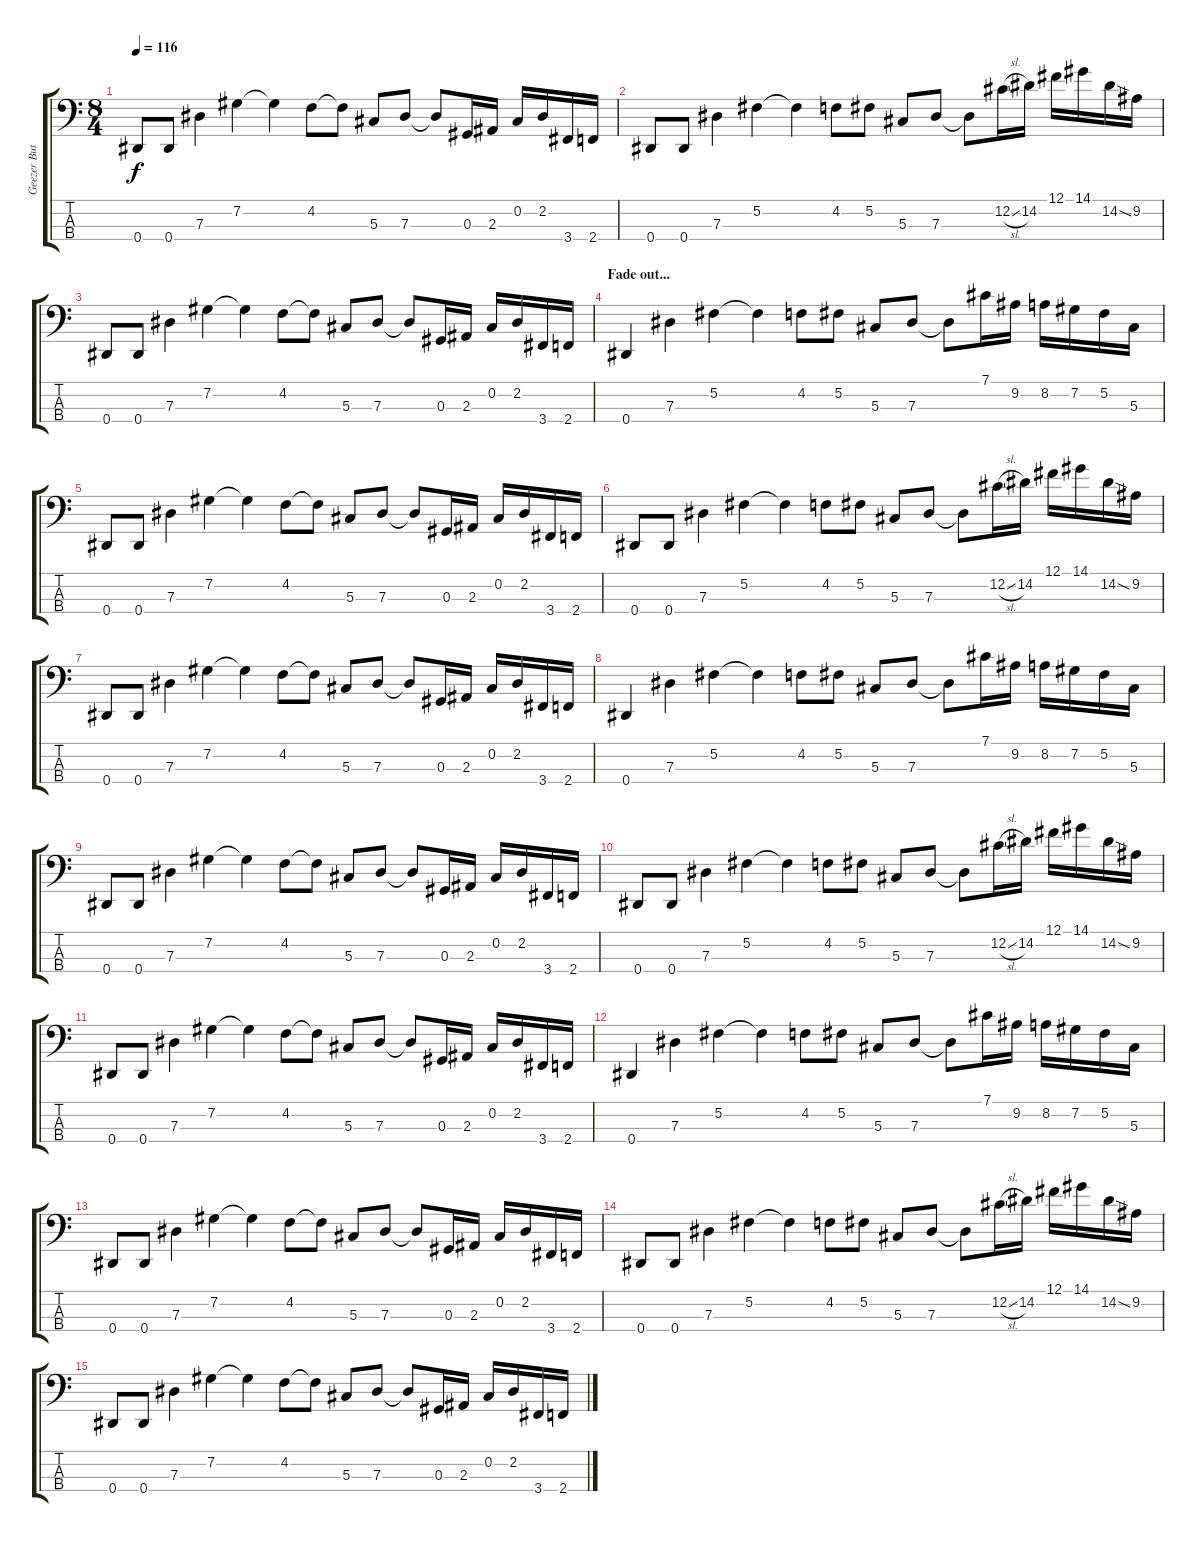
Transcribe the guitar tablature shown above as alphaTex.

\track ("Geezer Butler - Bass" "Geezer But") {instrument electricbassfinger}
\staff {score tabs}
\tuning (Gb2 Db2 Ab1 Eb1) {hide}
\ts (8 4)
\tempo 116
\clef f4
\ks c
0.4.8{dy f} 0.4.8 7.3.4 7.2.4 7.2{t}.4 4.2.8 4.2{t}.8 5.3.8 7.3.8 7.3{t}.8 0.3.16 2.3.16 0.2.16 2.2.16 3.4.16 2.4.16 |
0.4.8 0.4.8 7.3.4 5.2.4 5.2{t}.4 4.2.8 5.2.8 5.3.8 7.3.8 7.3{t}.8 12.2{sl}.16 14.2.16 12.1.16 14.1.16 14.2{sod}.16 9.2.16 |
0.4.8 0.4.8 7.3.4 7.2.4 7.2{t}.4 4.2.8 4.2{t}.8 5.3.8 7.3.8 7.3{t}.8 0.3.16 2.3.16 0.2.16 2.2.16 3.4.16 2.4.16 |
\section ("" "Fade out...")
0.4.4 7.3.4 5.2.4 5.2{t}.4 4.2.8 5.2.8 5.3.8 7.3.8 7.3{t}.8 7.1.16 9.2.16 8.2.16 7.2.16 5.2.16 5.3.16 |
0.4.8 0.4.8 7.3.4 7.2.4 7.2{t}.4 4.2.8 4.2{t}.8 5.3.8 7.3.8 7.3{t}.8 0.3.16 2.3.16 0.2.16 2.2.16 3.4.16 2.4.16 |
\section ("" "")
0.4.8 0.4.8 7.3.4 5.2.4 5.2{t}.4 4.2.8 5.2.8 5.3.8 7.3.8 7.3{t}.8 12.2{sl}.16 14.2.16 12.1.16 14.1.16 14.2{sod}.16 9.2.16 |
0.4.8 0.4.8 7.3.4 7.2.4 7.2{t}.4 4.2.8 4.2{t}.8 5.3.8 7.3.8 7.3{t}.8 0.3.16 2.3.16 0.2.16 2.2.16 3.4.16 2.4.16 |
0.4.4 7.3.4 5.2.4 5.2{t}.4 4.2.8 5.2.8 5.3.8 7.3.8 7.3{t}.8 7.1.16 9.2.16 8.2.16 7.2.16 5.2.16 5.3.16 |
0.4.8 0.4.8 7.3.4 7.2.4 7.2{t}.4 4.2.8 4.2{t}.8 5.3.8 7.3.8 7.3{t}.8 0.3.16 2.3.16 0.2.16 2.2.16 3.4.16 2.4.16 |
0.4.8 0.4.8 7.3.4 5.2.4 5.2{t}.4 4.2.8 5.2.8 5.3.8 7.3.8 7.3{t}.8 12.2{sl}.16 14.2.16 12.1.16 14.1.16 14.2{sod}.16 9.2.16 |
0.4.8 0.4.8 7.3.4 7.2.4 7.2{t}.4 4.2.8 4.2{t}.8 5.3.8 7.3.8 7.3{t}.8 0.3.16 2.3.16 0.2.16 2.2.16 3.4.16 2.4.16 |
0.4.4 7.3.4 5.2.4 5.2{t}.4 4.2.8 5.2.8 5.3.8 7.3.8 7.3{t}.8 7.1.16 9.2.16 8.2.16 7.2.16 5.2.16 5.3.16 |
0.4.8 0.4.8 7.3.4 7.2.4 7.2{t}.4 4.2.8 4.2{t}.8 5.3.8 7.3.8 7.3{t}.8 0.3.16 2.3.16 0.2.16 2.2.16 3.4.16 2.4.16 |
0.4.8 0.4.8 7.3.4 5.2.4 5.2{t}.4 4.2.8 5.2.8 5.3.8 7.3.8 7.3{t}.8 12.2{sl}.16 14.2.16 12.1.16 14.1.16 14.2{sod}.16 9.2.16 |
0.4.8 0.4.8 7.3.4 7.2.4 7.2{t}.4 4.2.8 4.2{t}.8 5.3.8 7.3.8 7.3{t}.8 0.3.16 2.3.16 0.2.16 2.2.16 3.4.16 2.4.16
